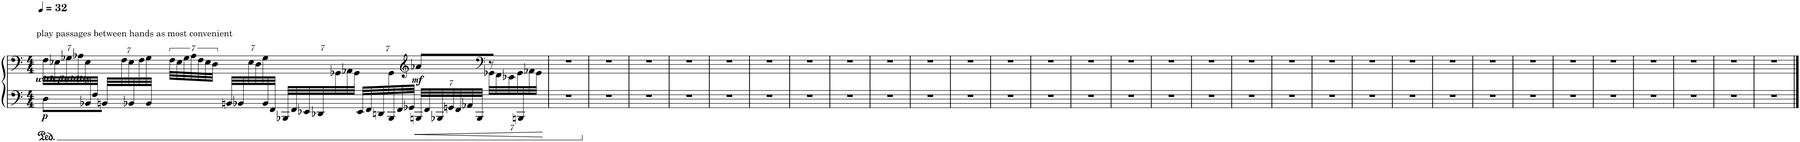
**kern	**kern	**dynam
*part1	*part1	*part1
*staff2	*staff1	*staff1/2
*I"Piano	*	*
*I'Pno.	*	*
*clefF4	*clefF4	*
*k[]	*k[]	*
*M4/4	*M4/4	*
*MM32	*MM32	*
=1	=1	=1
*^	*	*
*	*	*Xbrackettup	*
*	*	*^	*
!	!	!LO:TX:a:t=play passages between hands as most convenient	!	!
!	!	!LO:TX:b:Bi:t=with fluidity	!	!
!	!	!	!	!LO:DY:b=2
56%5ryy	8D\L	56F\LLL	2..ryy	p
.	.	56E-X\	.	.
.	.	56G-X\	.	.
.	.	56A-X\	.	.
.	.	56E-\	.	.
56BB-X/	.	28.ryy	.	.
56F/JJJ	.	.	.	.
*Xbrackettup	*	*	*	*
56BBn/LLL	8ryy	.	.	.
28ryy	.	56F\	.	.
.	.	56E-\	.	.
56BB-X/	.	56ryy	.	.
28ryy	.	56F\	.	.
.	.	56G-\	.	.
56BB-/JJJ	.	56ryy	.	.
*	*	*brackettup	*	*
8ryy	4ryy	56F\LLL	.	.
.	.	56E-\	.	.
.	.	56G-\	.	.
.	.	56A-\	.	.
.	.	56F\	.	.
.	.	56E-\	.	.
.	.	56D\JJJ	.	.
56BBn/LLL	.	28ryy	.	.
56BB-X/	.	.	.	.
28.ryy	.	56E-\	.	.
.	.	56D\	.	.
.	.	56G-\	.	.
56BB-/	.	14.ryy	.	.
56FF/JJJ	.	.	.	.
56BBB-X/LLL	4ryy	.	.	.
56FF/	.	.	.	.
56EE-X/	.	.	.	.
56DD-X/	.	.	.	.
28.ryy	.	56GG-X\	.	.
.	.	56AA-X\	.	.
.	.	56GG-\JJJ	.	.
56EE-/LLL	.	28.ryy	.	.
56FF/	.	.	.	.
56DDn/	.	.	.	.
56ryy	.	56GG-\	.	.
56BBB-/	.	28.ryy	.	.
56FF/	.	.	.	.
56GG-X/JJJ	.	.	.	.
*	*	*clefG2	*	*
!	!	!	!	!LO:HP:b=2
!	!	!	!	!LO:DY:n=1:b
28ryy	56BBBn/LLL	8a-X/L	.	< mf
.	56FF/	.	.	.
7.ryy	56BBB-X/	.	.	.
.	56GGn/	.	.	.
.	56FF/	.	.	.
.	56AA-X/	.	.	.
.	56BBB-/JJJ	.	.	.
*	*	*clefF4	*	*
*	*	*	*Xbrackettup	*
.	14ryy	8r	56GG-X\LLL	.
.	.	.	56FF\	.
.	.	.	56EE-X\	.
.	.	.	56GG-\	.
.	56BBBn/	.	56ryy	.
.	28ryy	.	56AA-X\	.
.	.	.	56GG-\JJJ	.
*v	*v	*	*	*
*	*v	*v	*
.	.	[
=2	=2	=2
1r	1r	.
=3	=3	=3
1r	1r	.
=4	=4	=4
1r	1r	.
=5	=5	=5
1r	1r	.
=6	=6	=6
1r	1r	.
=7	=7	=7
1r	1r	.
=8	=8	=8
1r	1r	.
=9	=9	=9
1r	1r	.
=10	=10	=10
1r	1r	.
=11	=11	=11
1r	1r	.
=12	=12	=12
1r	1r	.
=13	=13	=13
1r	1r	.
=14	=14	=14
1r	1r	.
=15	=15	=15
1r	1r	.
=16	=16	=16
1r	1r	.
=17	=17	=17
1r	1r	.
=18	=18	=18
1r	1r	.
=19	=19	=19
1r	1r	.
=20	=20	=20
1r	1r	.
=21	=21	=21
1r	1r	.
=22	=22	=22
1r	1r	.
=23	=23	=23
1r	1r	.
=24	=24	=24
1r	1r	.
=25	=25	=25
1r	1r	.
=26	=26	=26
1r	1r	.
=27	=27	=27
1r	1r	.
=28	=28	=28
1r	1r	.
=29	=29	=29
1r	1r	.
=30	=30	=30
1r	1r	.
=31	=31	=31
1r	1r	.
=32	=32	=32
1r	1r	.
==	==	==
*-	*-	*-
